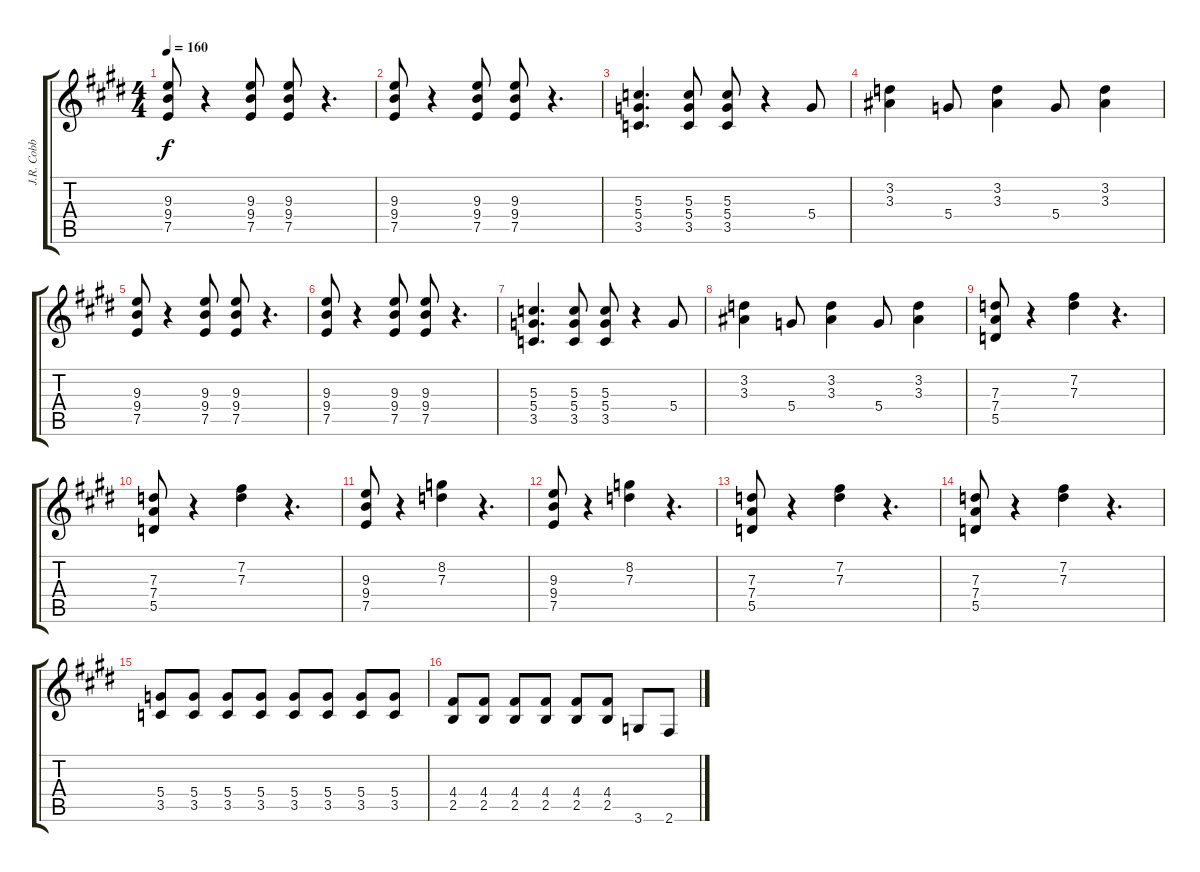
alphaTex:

\track ("J.R. Cobb Guitar II" "J.R. Cobb ") {instrument distortionguitar}
\staff {score tabs}
\tuning (E4 B3 G3 D3 A2 E2) {hide}
\ts (4 4)
\tempo 160
\clef g2
\ks e
(9.3 9.4 7.5).8{dy f} r.4 (9.3 9.4 7.5).8 (9.3 9.4 7.5).8 r.4{d} |
(9.3 9.4 7.5).8 r.4 (9.3 9.4 7.5).8 (9.3 9.4 7.5).8 r.4{d} |
(5.3 5.4 3.5).4{d} (5.3 5.4 3.5).8 (5.3 5.4 3.5).8 r.4 5.4.8 |
(3.2 3.3).4 5.4.8 (3.2 3.3).4 5.4.8 (3.2 3.3).4 |
(9.3 9.4 7.5).8 r.4 (9.3 9.4 7.5).8 (9.3 9.4 7.5).8 r.4{d} |
(9.3 9.4 7.5).8 r.4 (9.3 9.4 7.5).8 (9.3 9.4 7.5).8 r.4{d} |
(5.3 5.4 3.5).4{d} (5.3 5.4 3.5).8 (5.3 5.4 3.5).8 r.4 5.4.8 |
(3.2 3.3).4 5.4.8 (3.2 3.3).4 5.4.8 (3.2 3.3).4 |
(7.3 7.4 5.5).8 r.4 (7.2 7.3).4 r.4{d} |
(7.3 7.4 5.5).8 r.4 (7.2 7.3).4 r.4{d} |
(9.3 9.4 7.5).8 r.4 (8.2 7.3).4 r.4{d} |
(9.3 9.4 7.5).8 r.4 (8.2 7.3).4 r.4{d} |
(7.3 7.4 5.5).8 r.4 (7.2 7.3).4 r.4{d} |
(7.3 7.4 5.5).8 r.4 (7.2 7.3).4 r.4{d} |
(5.4 3.5).8 (5.4 3.5).8 (5.4 3.5).8 (5.4 3.5).8 (5.4 3.5).8 (5.4 3.5).8 (5.4 3.5).8 (5.4 3.5).8 |
(4.4 2.5).8 (4.4 2.5).8 (4.4 2.5).8 (4.4 2.5).8 (4.4 2.5).8 (4.4 2.5).8 3.6.8 2.6.8
